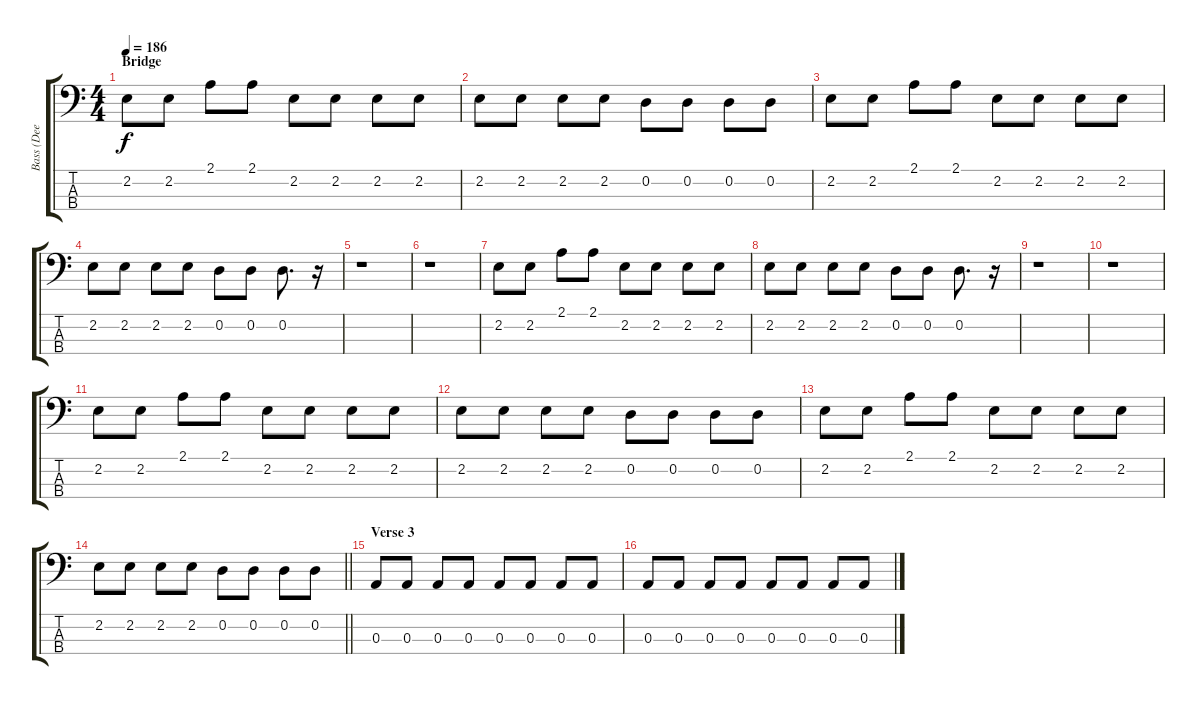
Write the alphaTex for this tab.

\track ("Bass (Dee Dee)" "Bass (Dee ") {instrument electricbassfinger}
\staff {score tabs}
\tuning (G2 D2 A1 E1) {hide}
\ts (4 4)
\section ("" "Bridge")
\tempo 186
\clef f4
\ks c
2.2.8{dy f} 2.2.8 2.1.8 2.1.8 2.2.8 2.2.8 2.2.8 2.2.8 |
2.2.8 2.2.8 2.2.8 2.2.8 0.2.8 0.2.8 0.2.8 0.2.8 |
2.2.8 2.2.8 2.1.8 2.1.8 2.2.8 2.2.8 2.2.8 2.2.8 |
2.2.8 2.2.8 2.2.8 2.2.8 0.2.8 0.2.8 0.2.8{d} r.16 |
r.1 |
r.1 |
2.2.8 2.2.8 2.1.8 2.1.8 2.2.8 2.2.8 2.2.8 2.2.8 |
2.2.8 2.2.8 2.2.8 2.2.8 0.2.8 0.2.8 0.2.8{d} r.16 |
r.1 |
r.1 |
2.2.8 2.2.8 2.1.8 2.1.8 2.2.8 2.2.8 2.2.8 2.2.8 |
2.2.8 2.2.8 2.2.8 2.2.8 0.2.8 0.2.8 0.2.8 0.2.8 |
2.2.8 2.2.8 2.1.8 2.1.8 2.2.8 2.2.8 2.2.8 2.2.8 |
\barLineRight lightlight
2.2.8 2.2.8 2.2.8 2.2.8 0.2.8 0.2.8 0.2.8 0.2.8 |
\section ("" "Verse 3")
0.3.8 0.3.8 0.3.8 0.3.8 0.3.8 0.3.8 0.3.8 0.3.8 |
0.3.8 0.3.8 0.3.8 0.3.8 0.3.8 0.3.8 0.3.8 0.3.8
